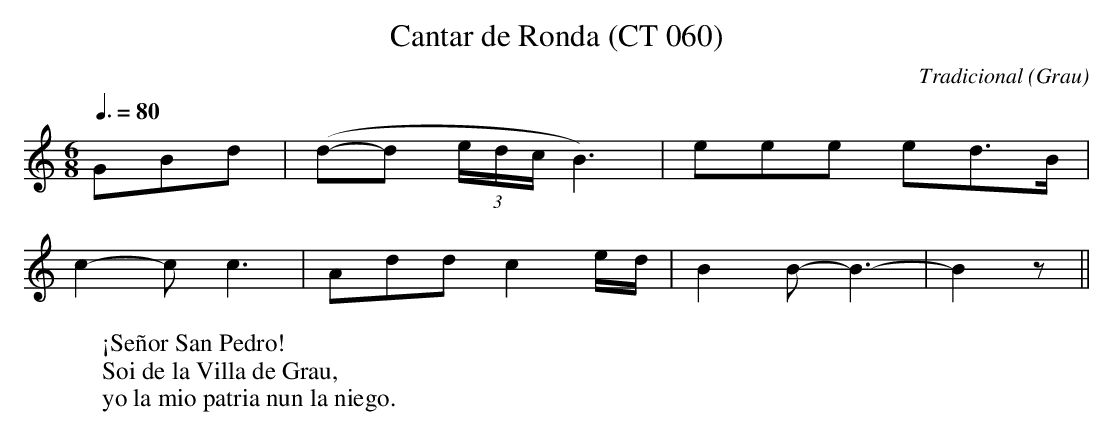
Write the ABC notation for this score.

X:1
T:Cantar de Ronda (CT 060)
C:Tradicional
O:Grau
M:6/8
L:1/8
Q:3/8=80
K:C
GBd|(d-d (3e/2d/2c/2 B3)|eee ed3/2B/2|
c2-c c3|Add c2e/2d/2|B2B- B3-|B2 z||
W:¡Señor San Pedro!
W:Soi de la Villa de Grau,
W:yo la mio patria nun la niego.
W:
